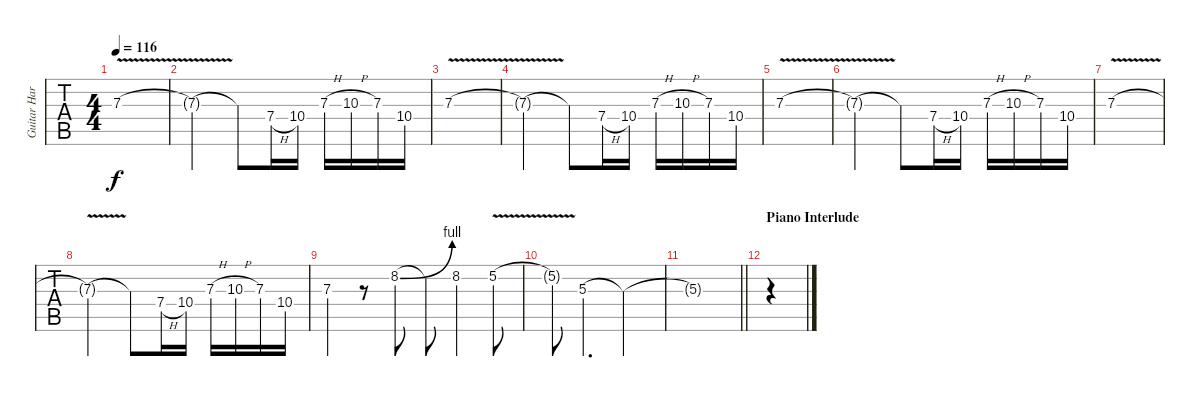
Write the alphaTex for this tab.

\track ("Guitar Harmony (Tr. 9A)" "Guitar Har") {instrument overdrivenguitar}
\staff {tabs}
\tuning (E4 B3 G3 D3 A2 E2) {hide}
\ts (4 4)
\tempo 116
\clef g2
\ks c
7.3{v}.1{dy f} |
7.3{t}.2 7.3{t}.8 7.4{h}.16 10.4.16 7.3{h}.16 10.3{h}.16 7.3.16 10.4.16 |
7.3{v}.1 |
7.3{t}.2 7.3{t}.8 7.4{h}.16 10.4.16 7.3{h}.16 10.3{h}.16 7.3.16 10.4.16 |
7.3{v}.1 |
7.3{t}.2 7.3{t}.8 7.4{h}.16 10.4.16 7.3{h}.16 10.3{h}.16 7.3.16 10.4.16 |
7.3{v}.1 |
7.3{t}.2 7.3{t}.8 7.4{h}.16 10.4.16 7.3{h}.16 10.3{h}.16 7.3.16 10.4.16 |
7.3.4 r.8 8.2{be (bend 0 0 60 4)}.8 8.2{t}.8 8.2.4 5.2{v}.8 |
5.2{t}.8 5.3.4{d volume 0} 5.3{t}.2 |
\barLineRight lightlight
5.3{t}.1 |
\section ("" "Piano Interlude")
